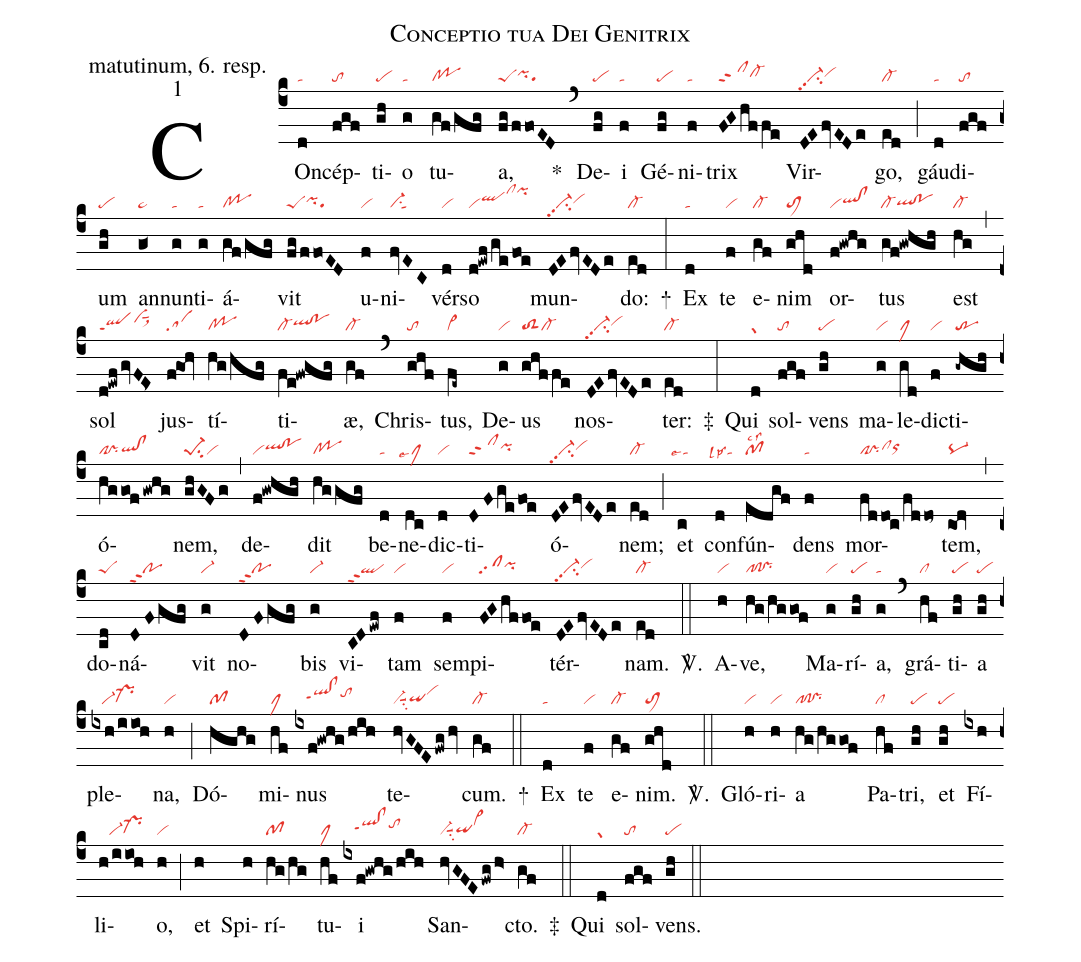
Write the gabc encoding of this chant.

name: Conceptio tua Dei Genitrix;
office-part: matutinum, 6. resp.;
mode: 1;
nabc-lines: 1;
%%
(c4)
COn(d|ta)cép(fgf|to)ti(gh|pe)o(g|ta) tu(gf/gfg|cl!po)a,(fg/ffoED|peSpihhpu) *(`)
De(fg|pe)i(f|ta) Gé(fg|pe)ni(f|ta)trix(FGhffe|clppt2cl-hh) Vir(DEfvEDe|vi-pp2su2vihh)go,(ed|cl-) (;)
gáu(d|ta)di(fgf|to)um(gh|pe) an(g<|ta>)nun(g|ta)ti(g|ta)á(gf/gfg|cl!po)vit(fg/ffoED|peSpihhpu)
u(f|vi)ni(fvEC|vi-su1sut1)vér(d|vi)so(d!ewf/gefoe|viqlhiclhlpihl) mun(DEfvEDe|vi-pp2su2vihh)do:(ed|cl-) +(:)
Ex(d|ta) te(f|vi) e(gf|cl-)nim(ghd|toM1) or(f!gwhg|viqlhh!clhh)tus(gf!gwhgh|cl-qlhg!pohg) est(hg|cl-) (,)
sol(d!ewf/gvFE>|qlppt1vihisut1sux1) jus(fgOh|sa)tí(hg/hfg|cl!po)ti(fe!fwgfg|cl-qlhh!pohh)æ,(gf|cl-) (`)
Chris(ghf|to)tus,(fe~|vi>) De(g|vi)us(ghf/fe|toS2cl-) nos(DEfvEDe|vi-pp2su2vihh)ter:(ed|cl-) <v>\ddag</v>(:)
Qui(d|gr) sol(fgf|to)vens(gh|pe) ma(g|vi)le(gd|clM)dic(f|vi)ti(-ghgh|tr)ó(hggofgwhg|cl!prqlhg!clhg)nem,(ghGFg|pe-1su2vi) (,)
de(f!gwhgh|viqlhh!pohh)dit(hggfg|cl!po) be(d|ta)ne(dc|``clMlse4)dic(d|vi)ti(DFgefoe|clppt2pihh)ó(DEfvEDe|vi-pp2su2vihh)nem;(ed|cl-) (;)
et(c|``talse4) con(d|``talsl1lsp1)fún(edgf|pflsc2lss2)dens(f|ta) mor(fddoc/fddo~|cl!prclhhorhh)tem,(cOd|pq-) (,)
do(cd|peS)ná(DFgfg|poppt2)vit(g|vi-) no(DFgfg|poppt2)bis(g|vi-) vi(CDewf|qlppt2)tam(f|vi) sem(f|vi)pi(FGhffoe|clpp2pihh)tér(DEfvEDe|vi-pp2su2vihh)nam.(ed|cl-) <sp>V/</sp>.(::)
A(h|vi)ve,(hg/hg/gof|pf!pr) Ma(g|vi)rí(gh|pe)a,(g|ta) (`)
grá(hf|cl)ti(gh|pe)a(gh|pe) ple(ixh/iioh|///vi-pr-hg)na,(h|vi) (;)
Dó(hghg|pf)mi(hf|clM)nus(ixf!gwhg/hih|///qlhh!clhhppt1tohi) te(hvGFEfwghv|vi-suu1su2qihgvihj)cum.(gf|cl-) +(::)
Ex(d|ta) te(f|vi) e(gf|cl-)nim.(ghd|toM1) <sp>V/</sp>.(::)
Gló(h|vi)ri(h|vi)a(hg/hg/gof|pf!pr) Pa(hf|cl)tri,(gh|pe) et(gh|pe) Fí(ixh)li(h/iioh|///vi-pr-hg)o,(h|vi) (;)
et(h) Spi(h)rí(hg/hg|pf)tu(hf|clM)i(ixf!gwhg/hih|///qlhh!clhhppt1tohi) San(hvGFEfwg/h>|vi-suu1su2qihgvi>hj)cto.(gf|cl-) <v>\ddag</v>(::)
Qui(d|gr) sol(fgf|to)vens.(gh|pe) (::)
